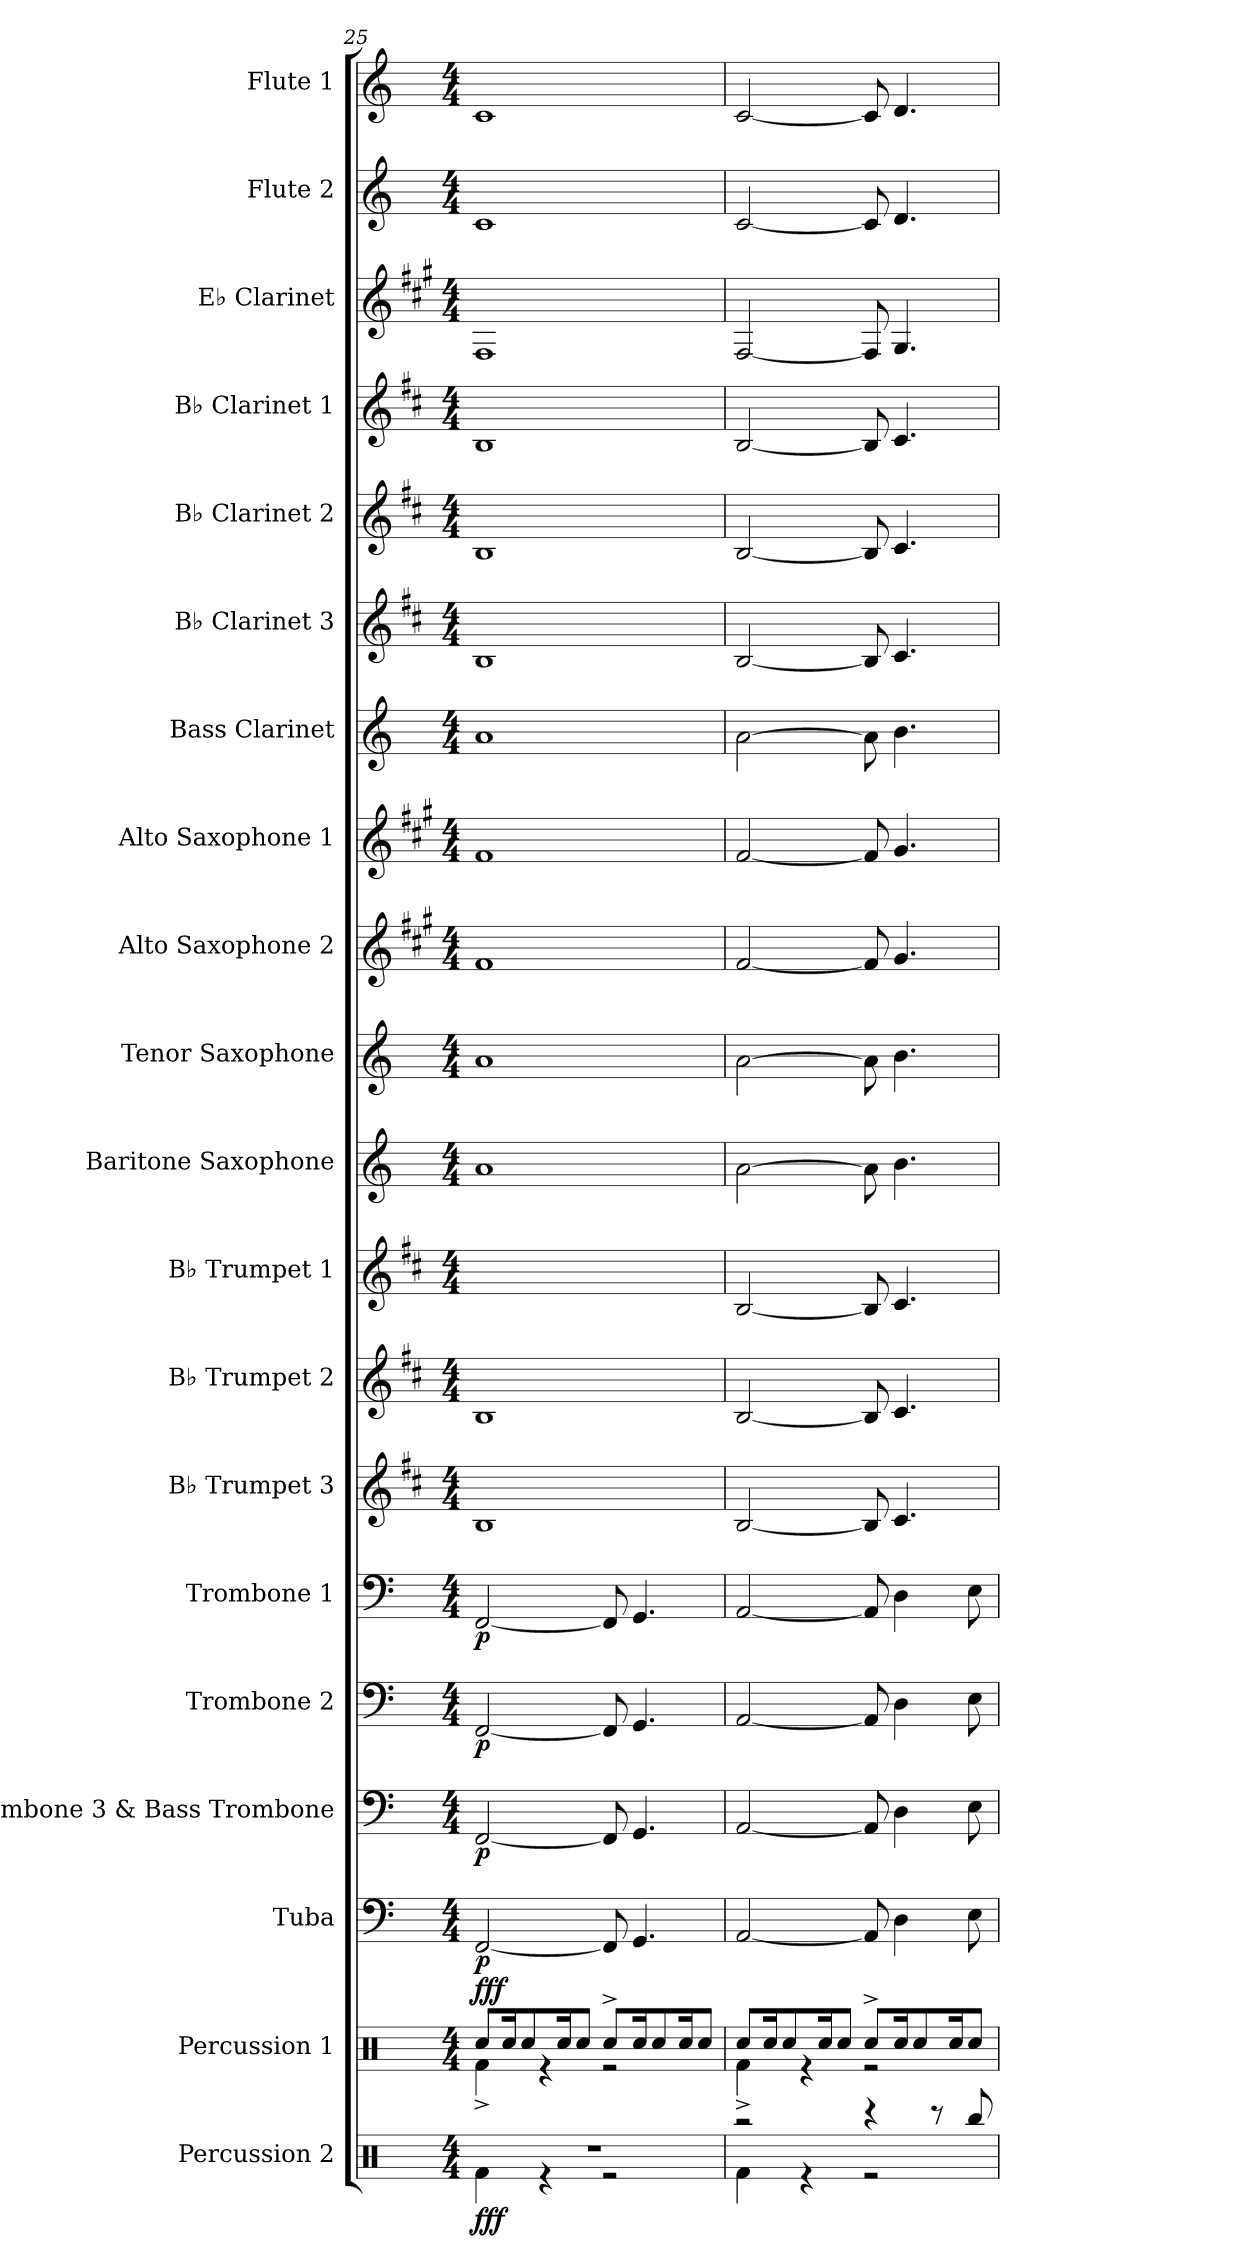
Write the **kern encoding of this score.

**kern	**dynam	**kern	**dynam	**kern	**dynam	**kern	**dynam	**kern	**dynam	**kern	**dynam	**kern	**kern	**kern	**kern	**kern	**kern	**kern	**kern	**kern	**kern	**kern	**kern	**kern	**kern
*part20	*part20	*part19	*part19	*part18	*part18	*part17	*part17	*part16	*part16	*part15	*part15	*part14	*part13	*part12	*part11	*part10	*part9	*part8	*part7	*part6	*part5	*part4	*part3	*part2	*part1
*staff20	*staff20	*staff19	*staff19	*staff18	*staff18	*staff17	*staff17	*staff16	*staff16	*staff15	*staff15	*staff14	*staff13	*staff12	*staff11	*staff10	*staff9	*staff8	*staff7	*staff6	*staff5	*staff4	*staff3	*staff2	*staff1
*I"Percussion 2	*	*I"Percussion 1	*	*I"Tuba	*	*I"Trombone 3 &amp; Bass Trombone	*	*I"Trombone 2	*	*I"Trombone 1	*	*I"B♭ Trumpet 3	*I"B♭ Trumpet 2	*I"B♭ Trumpet 1	*I"Baritone Saxophone	*I"Tenor Saxophone	*I"Alto Saxophone 2	*I"Alto Saxophone 1	*I"Bass Clarinet	*I"B♭ Clarinet 3	*I"B♭ Clarinet 2	*I"B♭ Clarinet 1	*I"E♭ Clarinet	*I"Flute 2	*I"Flute 1
*I'Perc. 2	*	*I'Perc. 1	*	*I'Tba.	*	*I'Tbn. 3 B. Tbn.	*	*I'Tbn. 2	*	*I'Tbn. 1	*	*I'B♭ Tpt. 3	*I'B♭ Tpt. 2	*I'B♭ Tpt. 1	*I'Bar. Sax.	*I'T. Sax.	*I'A. Sax. 2	*I'A. Sax. 1	*I'B. Cl.	*I'B♭ Cl. 3	*I'B♭ Cl. 2	*I'B♭ Cl. 1	*I'E♭ Cl.	*I'Fl. 2	*I'Fl. 1
*clefX	*	*clefX	*	*clefF4	*	*clefF4	*	*clefF4	*	*clefF4	*	*clefG2	*clefG2	*clefG2	*clefG2	*clefG2	*clefG2	*clefG2	*clefG2	*clefG2	*clefG2	*clefG2	*clefG2	*clefG2	*clefG2
*	*	*	*	*	*	*	*	*	*	*	*	*ITrd1c2	*ITrd1c2	*ITrd1c2	*ITrd12c21	*ITrd8c14	*ITrd5c9	*ITrd5c9	*ITrd8c14	*ITrd1c2	*ITrd1c2	*ITrd1c2	*ITrd-2c-3	*	*
*k[]	*	*k[]	*	*k[]	*	*k[]	*	*k[]	*	*k[]	*	*k[]	*k[]	*k[]	*k[]	*k[]	*k[]	*k[]	*k[]	*k[]	*k[]	*k[]	*k[]	*k[]	*k[]
*M4/4	*	*M4/4	*	*M4/4	*	*M4/4	*	*M4/4	*	*M4/4	*	*M4/4	*M4/4	*M4/4	*M4/4	*M4/4	*M4/4	*M4/4	*M4/4	*M4/4	*M4/4	*M4/4	*M4/4	*M4/4	*M4/4
=25	=25	=25	=25	=25	=25	=25	=25	=25	=25	=25	=25	=25	=25	=25	=25	=25	=25	=25	=25	=25	=25	=25	=25	=25	=25
*^	*	*^	*	*	*	*	*	*	*	*	*	*	*	*	*	*	*	*	*	*	*	*	*	*	*
!	!	!LO:DY:b	!	!	!LO:DY:a	!	!LO:DY:b	!	!LO:DY:b	!	!LO:DY:b	!	!LO:DY:b	!	!	!	!	!	!	!	!	!	!	!	!	!	!
1r	4Rf\	fff	8Rcc/L	4Rf^\	fff	[2FF/	p	[2FF/	p	[2FF/	p	[2FF/	p	1A	1A	1Ayy	1A	1A	1A	1A	1A	1A	1A	1A	1A	1c	1c
.	.	.	16Rcc/K	.	.	.	.	.	.	.	.	.	.	.	.	.	.	.	.	.	.	.	.	.	.	.	.
.	.	.	8Rcc/	.	.	.	.	.	.	.	.	.	.	.	.	.	.	.	.	.	.	.	.	.	.	.	.
.	4r	.	.	4r	.	.	.	.	.	.	.	.	.	.	.	.	.	.	.	.	.	.	.	.	.	.	.
.	.	.	16Rcc/K	.	.	.	.	.	.	.	.	.	.	.	.	.	.	.	.	.	.	.	.	.	.	.	.
.	.	.	8Rcc/J	.	.	.	.	.	.	.	.	.	.	.	.	.	.	.	.	.	.	.	.	.	.	.	.
.	2r	.	8Rcc^/L	2r	.	8FF/]	.	8FF/]	.	8FF/]	.	8FF/]	.	.	.	.	.	.	.	.	.	.	.	.	.	.	.
.	.	.	16Rcc/K	.	.	4.GG/	.	4.GG/	.	4.GG/	.	4.GG/	.	.	.	.	.	.	.	.	.	.	.	.	.	.	.
.	.	.	8Rcc/	.	.	.	.	.	.	.	.	.	.	.	.	.	.	.	.	.	.	.	.	.	.	.	.
.	.	.	16Rcc/K	.	.	.	.	.	.	.	.	.	.	.	.	.	.	.	.	.	.	.	.	.	.	.	.
.	.	.	8Rcc/J	.	.	.	.	.	.	.	.	.	.	.	.	.	.	.	.	.	.	.	.	.	.	.	.
=26	=26	=26	=26	=26	=26	=26	=26	=26	=26	=26	=26	=26	=26	=26	=26	=26	=26	=26	=26	=26	=26	=26	=26	=26	=26	=26	=26
2r	4Rf\	.	8Rcc/L	4Rf^\	.	[2AA/	.	[2AA/	.	[2AA/	.	[2AA/	.	[2A/	[2A/	[2A/	[2A\	[2A\	[2A/	[2A/	[2A\	[2A/	[2A/	[2A/	[2A/	[2c/	[2c/
.	.	.	16Rcc/K	.	.	.	.	.	.	.	.	.	.	.	.	.	.	.	.	.	.	.	.	.	.	.	.
.	.	.	8Rcc/	.	.	.	.	.	.	.	.	.	.	.	.	.	.	.	.	.	.	.	.	.	.	.	.
.	4r	.	.	4r	.	.	.	.	.	.	.	.	.	.	.	.	.	.	.	.	.	.	.	.	.	.	.
.	.	.	16Rcc/K	.	.	.	.	.	.	.	.	.	.	.	.	.	.	.	.	.	.	.	.	.	.	.	.
.	.	.	8Rcc/J	.	.	.	.	.	.	.	.	.	.	.	.	.	.	.	.	.	.	.	.	.	.	.	.
4r	2r	.	8Rcc^/L	2r	.	8AA/]	.	8AA/]	.	8AA/]	.	8AA/]	.	8A/]	8A/]	8A/]	8A\]	8A\]	8A/]	8A/]	8A\]	8A/]	8A/]	8A/]	8A/]	8c/]	8c/]
.	.	.	16Rcc/K	.	.	4D\	.	4D\	.	4D\	.	4D\	.	4.B/	4.B/	4.B/	4.B\	4.B\	4.B/	4.B/	4.B\	4.B/	4.B/	4.B/	4.B/	4.d/	4.d/
.	.	.	8Rcc/	.	.	.	.	.	.	.	.	.	.	.	.	.	.	.	.	.	.	.	.	.	.	.	.
8r	.	.	.	.	.	.	.	.	.	.	.	.	.	.	.	.	.	.	.	.	.	.	.	.	.	.	.
.	.	.	16Rcc/K	.	.	.	.	.	.	.	.	.	.	.	.	.	.	.	.	.	.	.	.	.	.	.	.
8Rbb/	.	.	8Rcc/J	.	.	8E\	.	8E\	.	8E\	.	8E\	.	.	.	.	.	.	.	.	.	.	.	.	.	.	.
*v	*v	*	*	*	*	*	*	*	*	*	*	*	*	*	*	*	*	*	*	*	*	*	*	*	*	*	*
*	*	*v	*v	*	*	*	*	*	*	*	*	*	*	*	*	*	*	*	*	*	*	*	*	*	*	*
=	=	=	=	=	=	=	=	=	=	=	=	=	=	=	=	=	=	=	=	=	=	=	=	=	=
*-	*-	*-	*-	*-	*-	*-	*-	*-	*-	*-	*-	*-	*-	*-	*-	*-	*-	*-	*-	*-	*-	*-	*-	*-	*-
